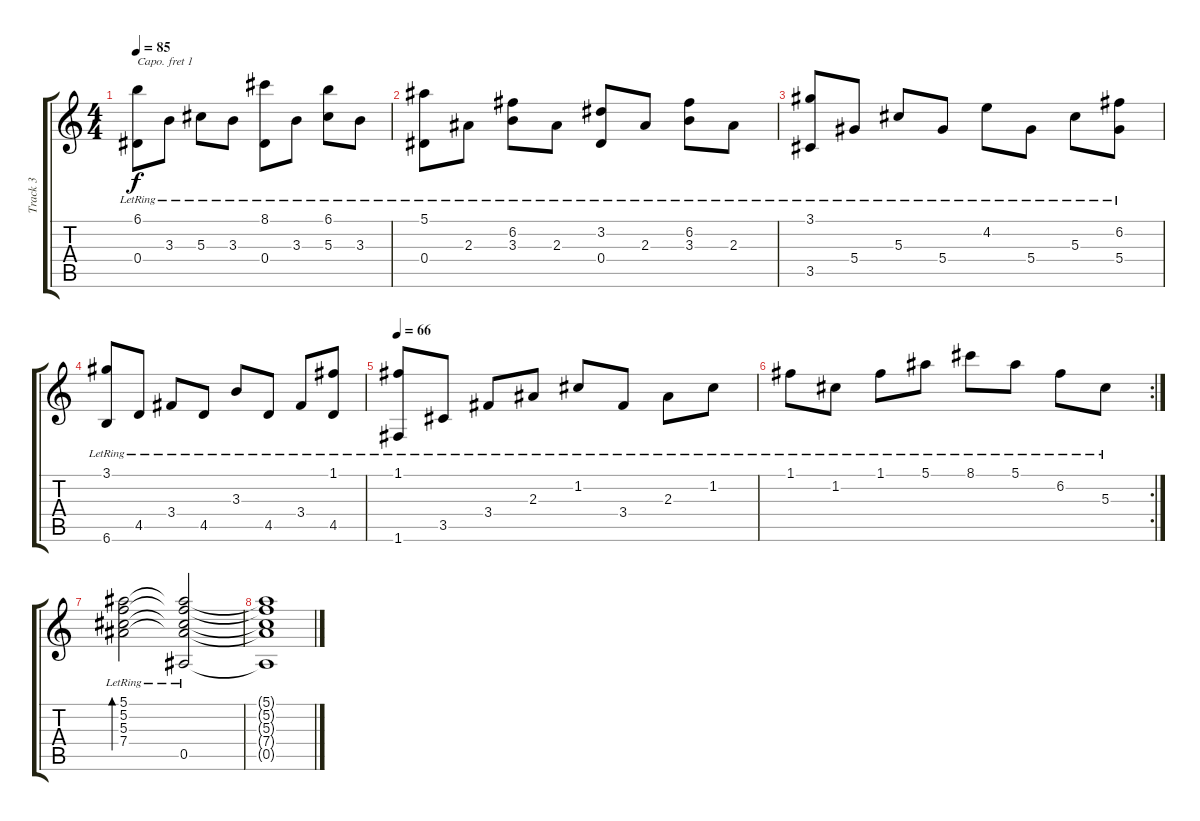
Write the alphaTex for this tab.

\track ("Track 3" "Track 3") {instrument acousticguitarnylon}
\staff {score tabs}
\capo 1
\tuning (E4 B3 G3 D3 A2 E2) {hide}
\ts (4 4)
\tempo 85
\clef g2
\ks c
(6.1{lr} 0.4{lr}).8{dy f} 3.3{lr}.8 5.3{lr}.8 3.3{lr}.8 (8.1{lr} 0.4{lr}).8 3.3{lr}.8 (6.1{lr} 5.3{lr}).8 3.3{lr}.8 |
(5.1{lr} 0.4{lr}).8 2.3{lr}.8 (6.2{lr} 3.3{lr}).8 2.3{lr}.8 (3.2{lr} 0.4{lr}).8 2.3{lr}.8 (6.2{lr} 3.3{lr}).8 2.3{lr}.8 |
(3.1{lr} 3.5{lr}).8 5.4{lr}.8 5.3{lr}.8 5.4{lr}.8 4.2{lr}.8 5.4{lr}.8 5.3{lr}.8 (6.2{lr} 5.4{lr}).8 |
(3.1{lr} 6.6{lr}).8 4.5{lr}.8 3.4{lr}.8 4.5{lr}.8 3.3{lr}.8 4.5{lr}.8 3.4{lr}.8 (1.1{lr} 4.5{lr}).8 |
\tempo 66
(1.1{lr} 1.6{lr}).8 3.5{lr}.8 3.4{lr}.8 2.3{lr}.8 1.2{lr}.8 3.4{lr}.8 2.3{lr}.8 1.2{lr}.8 |
\rc 2
1.1{lr}.8 1.2{lr}.8 1.1{lr}.8 5.1{lr}.8 8.1{lr}.8 5.1{lr}.8 6.2{lr}.8 5.3{lr}.8 |
(5.1{lr} 5.2{lr} 5.3{lr} 7.4{lr}).2{bd 480} (5.1{t} 5.2{t} 5.3{t} 7.4{t} 0.5{lr}).2 |
(5.1{t} 5.2{t} 5.3{t} 7.4{t} 0.5{t}).1
